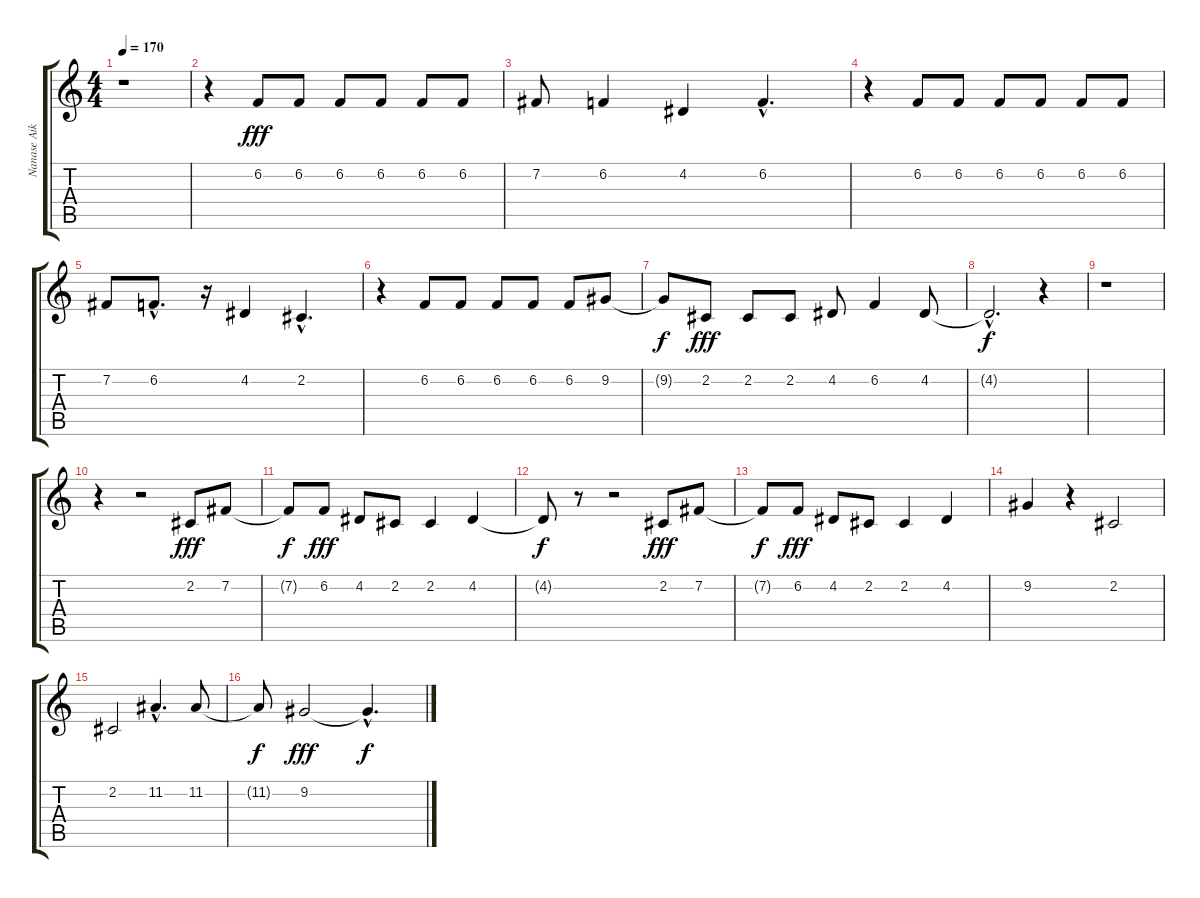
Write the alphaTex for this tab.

\track ("Nanase Aikawa (Vocal)" "Nanase Aik") {instrument clarinet}
\staff {score tabs}
\tuning (E4 B3 G3 D3 A2 E2) {hide}
\ts (4 4)
\tempo 170
\clef g2
\ks c
r.1{dy f} |
r.4 6.2.8{dy fff} 6.2.8 6.2.8 6.2.8 6.2.8 6.2.8 |
7.2.8 6.2.4 4.2.4 6.2{hac}.4{d} |
r.4 6.2.8 6.2.8 6.2.8 6.2.8 6.2.8 6.2.8 |
7.2.8 6.2{hac}.8{d} r.16 4.2.4 2.2{hac}.4{d} |
r.4 6.2.8 6.2.8 6.2.8 6.2.8 6.2.8 9.2.8 |
9.2{t}.8{dy f} 2.2.8{dy fff} 2.2.8 2.2.8 4.2.8 6.2.4 4.2.8 |
4.2{hac t}.2{d dy f} r.4 |
r.1 |
r.4 r.2 2.2.8{dy fff} 7.2.8 |
7.2{t}.8{dy f} 6.2.8{dy fff} 4.2.8 2.2.8 2.2.4 4.2.4 |
4.2{t}.8{dy f} r.8 r.2 2.2.8{dy fff} 7.2.8 |
7.2{t}.8{dy f} 6.2.8{dy fff} 4.2.8 2.2.8 2.2.4 4.2.4 |
9.2.4 r.4 2.2.2 |
2.2.2 11.2{hac}.4{d} 11.2.8 |
11.2{t}.8{dy f} 9.2.2{dy fff} 9.2{hac t}.4{d dy f}
